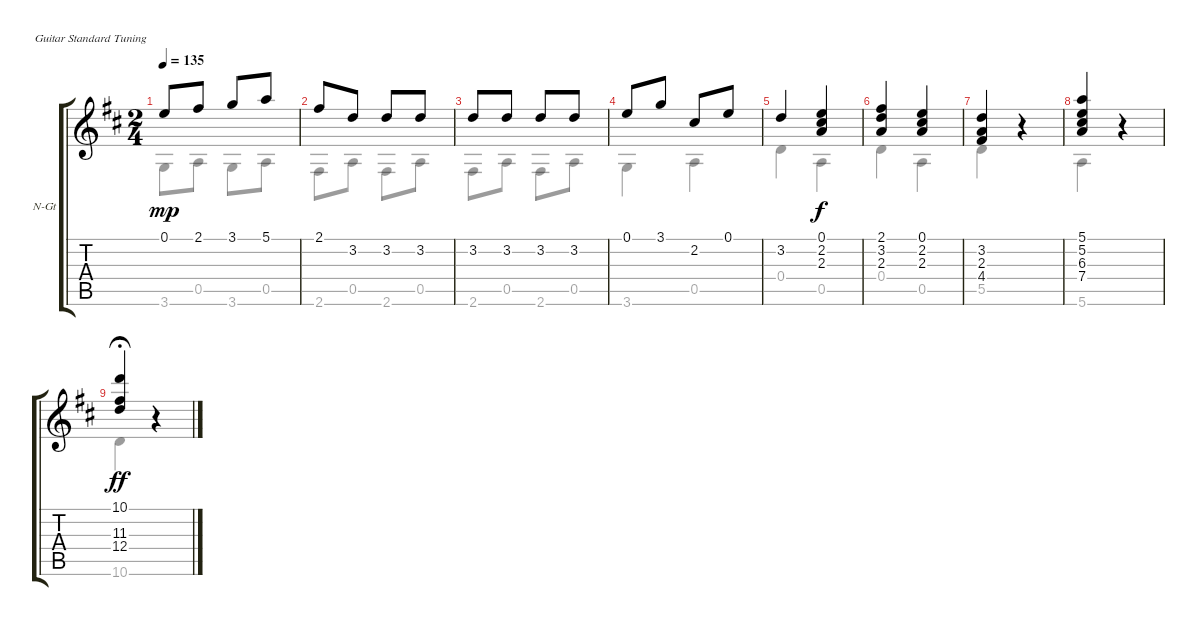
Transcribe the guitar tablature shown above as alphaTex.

\bracketExtendMode groupsimilarinstruments
\firstSystemTrackNameOrientation horizontal
\otherSystemsTrackNameOrientation horizontal
\track ("Pista 1" "N-Gt") {instrument acousticguitarnylon}
\staff {score tabs}
\tuning (E4 B3 G3 D3 A2 E2)
\voice
\ts (2 4)
\tempo 135
\clef g2
\ks d
0.1.8{dy mp} 2.1.8 3.1.8 5.1.8 |
2.1.8 3.2.8 3.2.8 3.2.8 |
3.2.8 3.2.8 3.2.8 3.2.8 |
0.1.8 3.1.8 2.2.8 0.1.8 |
3.2.4 (0.1 2.2 2.3).4{dy f} |
(2.1 3.2 2.3).4 (2.3 2.2 0.1).4 |
(3.2 2.3 4.4).4 r.4 |
(5.1 5.2 6.3 7.4).4 r.4 |
(10.1 11.3 12.4).4{dy ff fermata (medium 0.5)} r.4
\voice
\clef g2
\ottava regular
\simile none
\ks d
3.6.8{dy mp} 0.5.8 3.6.8 0.5.8 |
2.6.8 0.5.8 2.6.8 0.5.8 |
2.6.8 0.5.8 2.6.8 0.5.8 |
3.6.4 0.5.4 |
0.4.4 0.5.4{dy f} |
0.4.4 0.5.4 |
5.5.4 r.4 |
5.6.4 r.4 |
10.6.4{dy ff fermata (medium 0.5)}
